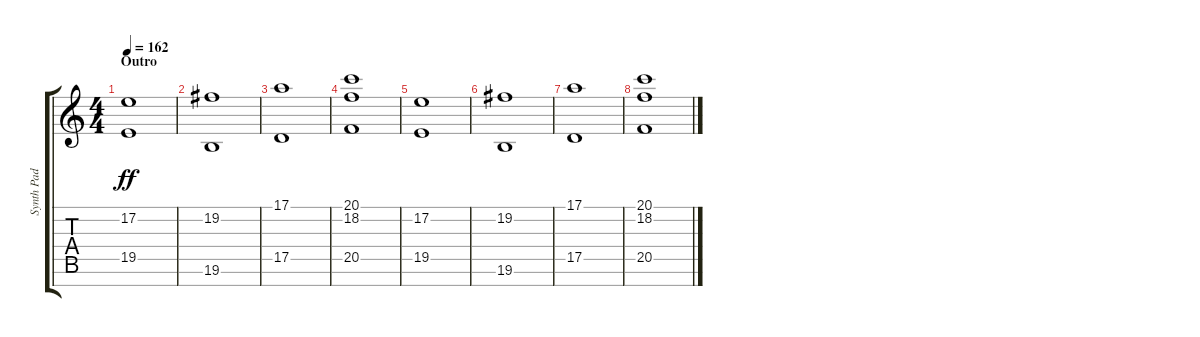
\track ("Synth Pad" "Synth Pad") {instrument pad2warm}
\staff {score tabs}
\tuning (E4 B3 G3 D3 A2 E2 B1) {hide}
\ts (4 4)
\section ("" "Outro")
\tempo 162
\clef g2
\ks c
(17.2 19.5).1{dy ff} |
(19.2 19.6).1 |
(17.1 17.5).1 |
(20.1 18.2 20.5).1 |
(17.2 19.5).1 |
(19.2 19.6).1 |
(17.1 17.5).1 |
(20.1 18.2 20.5).1
